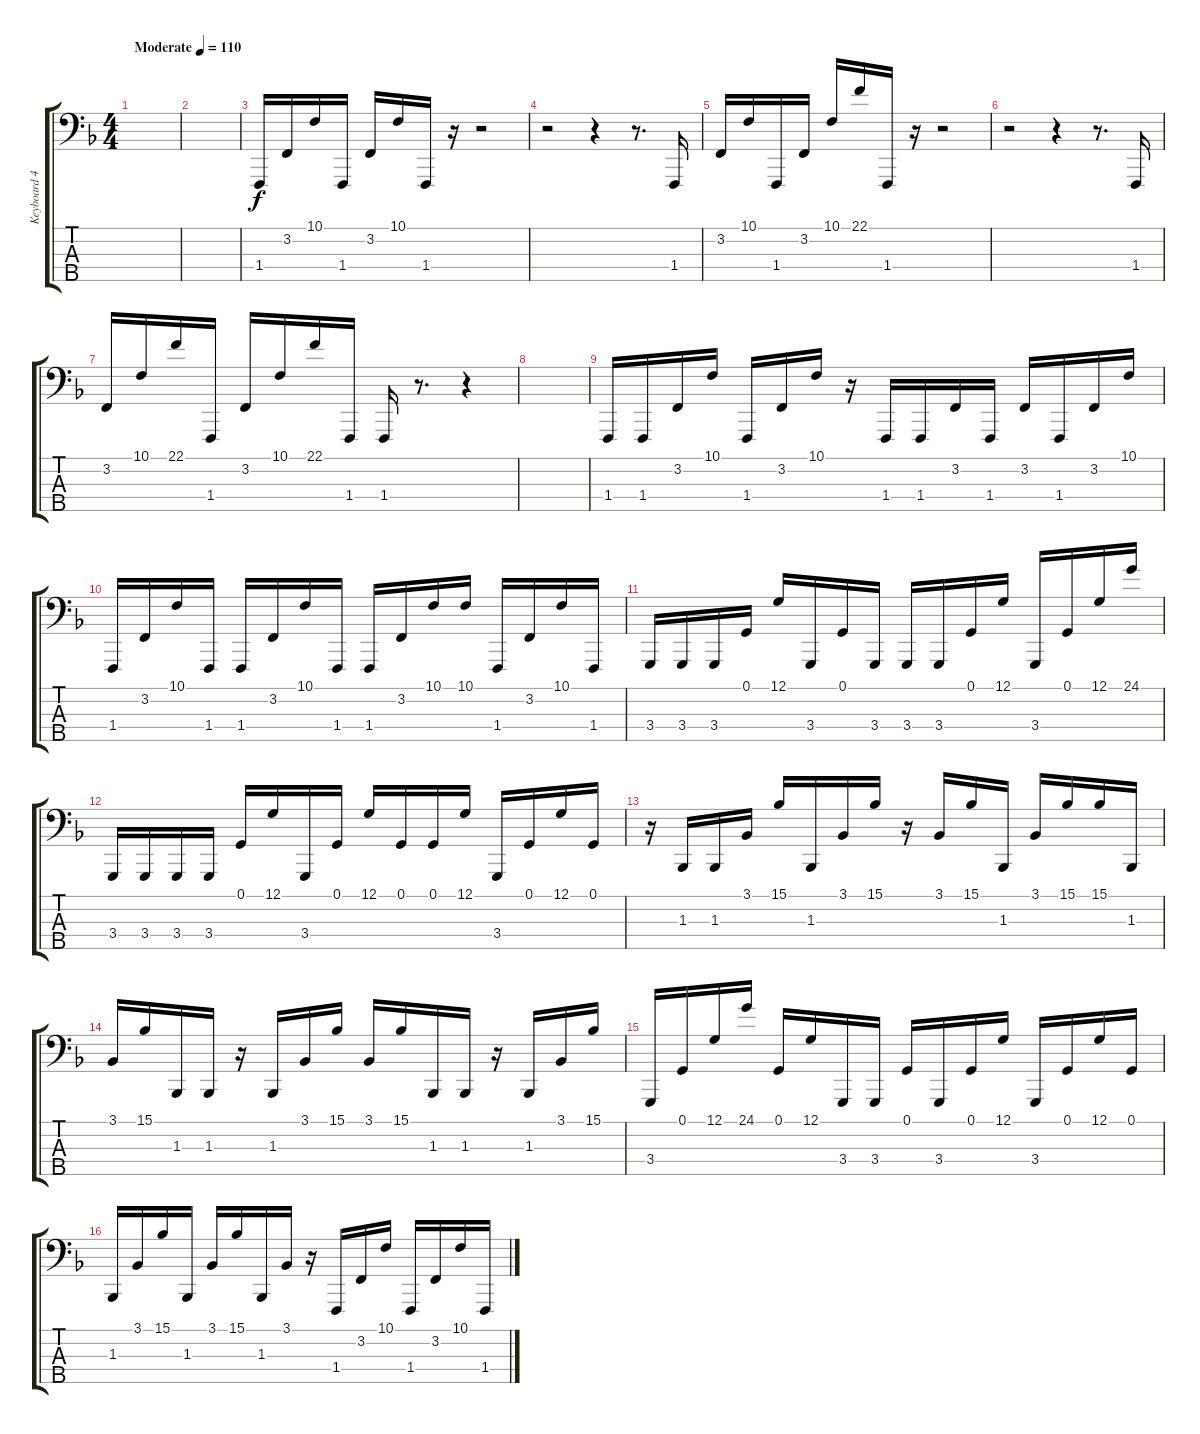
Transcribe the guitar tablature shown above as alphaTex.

\track ("Keyboard 4" "Keyboard 4") {instrument lead8bassandlead}
\staff {score tabs}
\tuning (G2 D2 A1 E1 B0) {hide}
\ts (4 4)
\tempo (110 "Moderate")
\clef f4
\ks f
|
|
1.4.16 3.2.16 10.1.16 1.4.16 3.2.16 10.1.16 1.4.16 r.16 r.2 |
r.2 r.4 r.8{d} 1.4.16 |
3.2.16 10.1.16 1.4.16 3.2.16 10.1.16 22.1.16 1.4.16 r.16 r.2 |
r.2 r.4 r.8{d} 1.4.16 |
3.2.16 10.1.16 22.1.16 1.4.16 3.2.16 10.1.16 22.1.16 1.4.16 1.4.16 r.8{d} r.4 |
|
1.4.16 1.4.16 3.2.16 10.1.16 1.4.16 3.2.16 10.1.16 r.16 1.4.16 1.4.16 3.2.16 1.4.16 3.2.16 1.4.16 3.2.16 10.1.16 |
1.4.16 3.2.16 10.1.16 1.4.16 1.4.16 3.2.16 10.1.16 1.4.16 1.4.16 3.2.16 10.1.16 10.1.16 1.4.16 3.2.16 10.1.16 1.4.16 |
3.4.16 3.4.16 3.4.16 0.1.16 12.1.16 3.4.16 0.1.16 3.4.16 3.4.16 3.4.16 0.1.16 12.1.16 3.4.16 0.1.16 12.1.16 24.1.16 |
3.4.16 3.4.16 3.4.16 3.4.16 0.1.16 12.1.16 3.4.16 0.1.16 12.1.16 0.1.16 0.1.16 12.1.16 3.4.16 0.1.16 12.1.16 0.1.16 |
r.16 1.3.16 1.3.16 3.1.16 15.1.16 1.3.16 3.1.16 15.1.16 r.16 3.1.16 15.1.16 1.3.16 3.1.16 15.1.16 15.1.16 1.3.16 |
3.1.16 15.1.16 1.3.16 1.3.16 r.16 1.3.16 3.1.16 15.1.16 3.1.16 15.1.16 1.3.16 1.3.16 r.16 1.3.16 3.1.16 15.1.16 |
3.4.16 0.1.16 12.1.16 24.1.16 0.1.16 12.1.16 3.4.16 3.4.16 0.1.16 3.4.16 0.1.16 12.1.16 3.4.16 0.1.16 12.1.16 0.1.16 |
1.3.16 3.1.16 15.1.16 1.3.16 3.1.16 15.1.16 1.3.16 3.1.16 r.16 1.4.16 3.2.16 10.1.16 1.4.16 3.2.16 10.1.16 1.4.16
